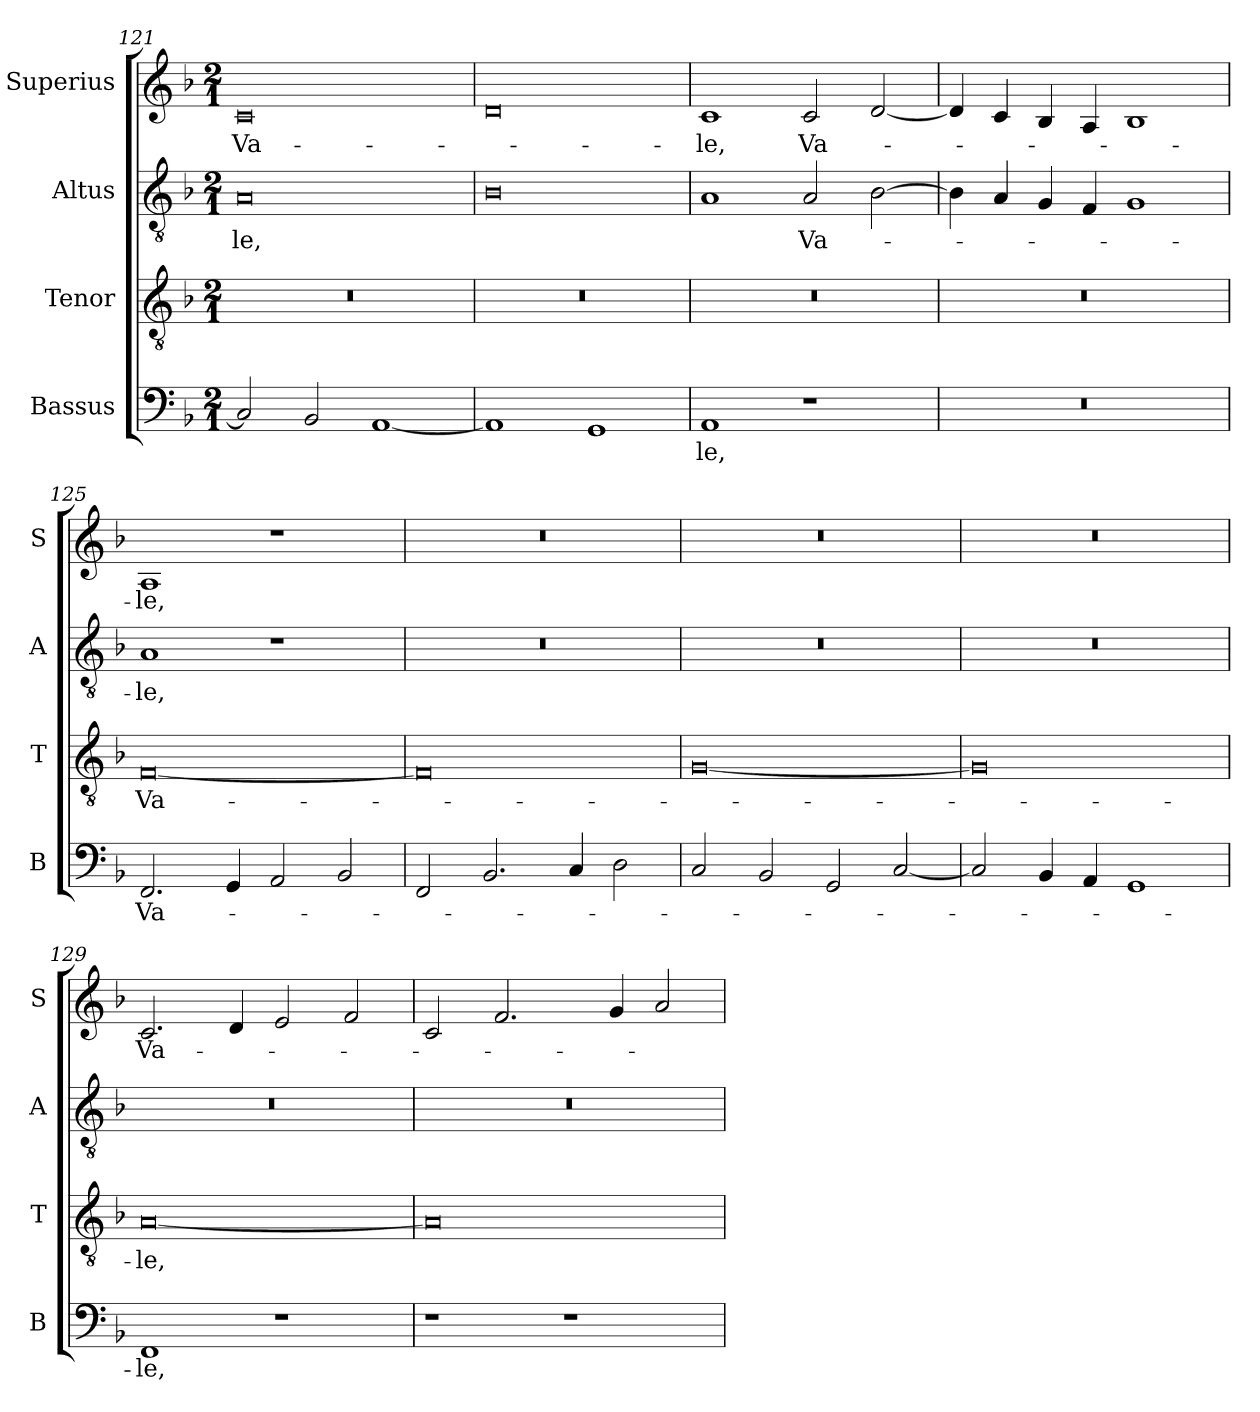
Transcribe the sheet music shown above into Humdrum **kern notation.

**kern	**text	**kern	**text	**kern	**text	**kern	**text
*part4	*part4	*part3	*part3	*part2	*part2	*part1	*part1
*staff4	*staff4	*staff3	*staff3	*staff2	*staff2	*staff1	*staff1
*I"Bassus	*	*I"Tenor	*	*I"Altus	*	*I"Superius	*
*I'B	*	*I'T	*	*I'A	*	*I'S	*
*clefF4	*	*clefGv2	*	*clefGv2	*	*clefG2	*
*k[b-]	*	*k[b-]	*	*k[b-]	*	*k[b-]	*
*M2/1	*	*M2/1	*	*M2/1	*	*M2/1	*
=121	=121	=121	=121	=121	=121	=121	=121
2C/]	.	0r	.	0A	-le,	0c	Va-
2BB-/	.	.	.	.	.	.	.
[1AA	.	.	.	.	.	.	.
=122	=122	=122	=122	=122	=122	=122	=122
1AA]	.	0r	.	0B-	.	0d	.
1GG	.	.	.	.	.	.	.
=123	=123	=123	=123	=123	=123	=123	=123
1AA	-le,	0r	.	1A	.	1c	-le,
1r	.	.	.	2A/	Va-	2c/	Va-
.	.	.	.	[2B-\	.	[2d/	.
=124	=124	=124	=124	=124	=124	=124	=124
0r	.	0r	.	4B-\]	.	4d/]	.
.	.	.	.	4A/	.	4c/	.
.	.	.	.	4G/	.	4B-/	.
.	.	.	.	4F/	.	4A/	.
.	.	.	.	1G	.	1B-	.
=125	=125	=125	=125	=125	=125	=125	=125
2.FF/	Va-	[0F	Va-	1A	-le,	1A	-le,
4GG/	.	.	.	.	.	.	.
2AA/	.	.	.	1r	.	1r	.
2BB-/	.	.	.	.	.	.	.
=126	=126	=126	=126	=126	=126	=126	=126
2FF/	.	0F]	.	0r	.	0r	.
2.BB-/	.	.	.	.	.	.	.
4C/	.	.	.	.	.	.	.
2D\	.	.	.	.	.	.	.
=127	=127	=127	=127	=127	=127	=127	=127
2C/	.	[0G	.	0r	.	0r	.
2BB-/	.	.	.	.	.	.	.
2GG/	.	.	.	.	.	.	.
[2C/	.	.	.	.	.	.	.
=128	=128	=128	=128	=128	=128	=128	=128
2C/]	.	0G]	.	0r	.	0r	.
4BB-/	.	.	.	.	.	.	.
4AA/	.	.	.	.	.	.	.
1GG	.	.	.	.	.	.	.
=129	=129	=129	=129	=129	=129	=129	=129
1FF	-le,	[0A	-le,	0r	.	2.c/	Va-
.	.	.	.	.	.	4d/	.
1r	.	.	.	.	.	2e/	.
.	.	.	.	.	.	2f/	.
=130	=130	=130	=130	=130	=130	=130	=130
1r	.	0A]	.	0r	.	2c/	.
.	.	.	.	.	.	2.f/	.
1r	.	.	.	.	.	.	.
.	.	.	.	.	.	4g/	.
.	.	.	.	.	.	2a/	.
=	=	=	=	=	=	=	=
*-	*-	*-	*-	*-	*-	*-	*-
